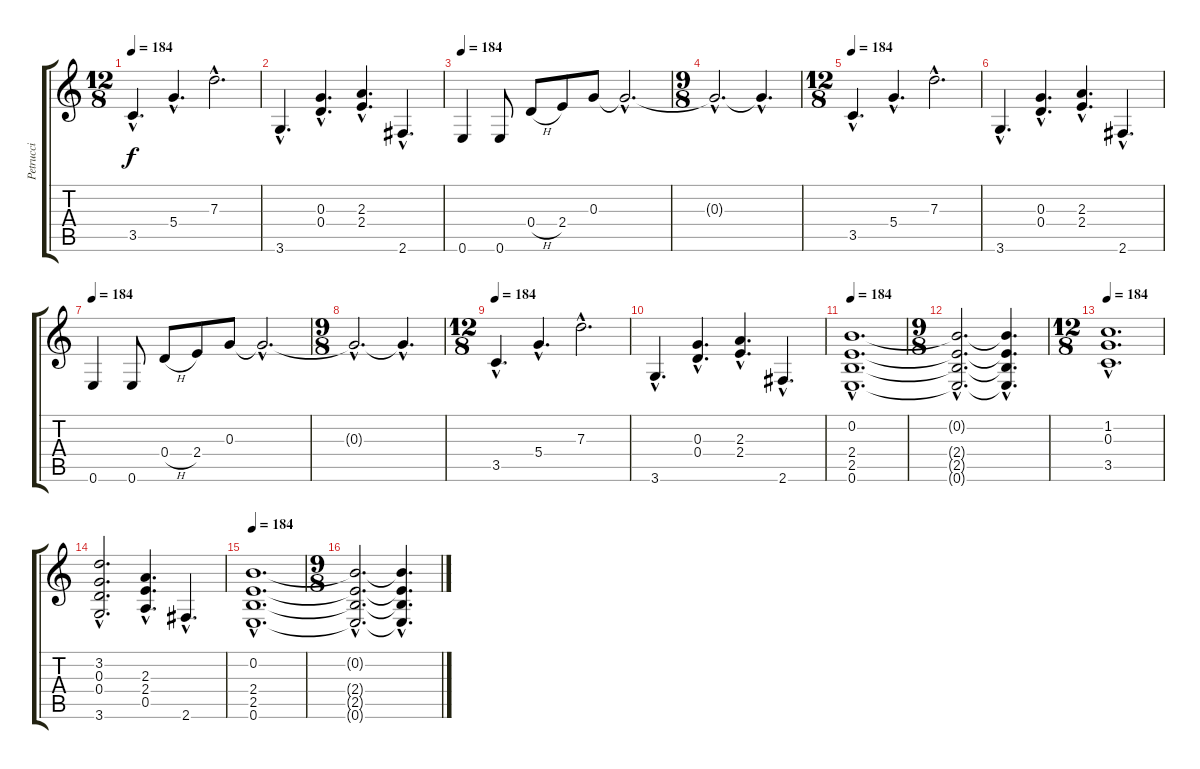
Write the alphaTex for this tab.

\track ("Petrucci" "Petrucci") {instrument electricguitarclean}
\staff {score tabs}
\tuning (E4 B3 G3 D3 A2 E2) {hide}
\ts (12 8)
\tempo 184
\clef g2
\ks c
3.5{hac}.4{d dy f} 5.4{hac}.4{d} 7.3{hac}.2{d} |
3.6{hac}.4{d} (0.3{hac} 0.4{hac}).4{d} (2.3{hac} 2.4{hac}).4{d} 2.6{hac}.4{d} |
\tempo 184
0.6.4 0.6.8 0.4{h}.8 2.4.8 0.3.8 0.3{hac t}.2{d} |
\ts (9 8)
0.3{hac t}.2{d} 0.3{hac t}.4{d} |
\ts (12 8)
\tempo 184
3.5{hac}.4{d} 5.4{hac}.4{d} 7.3{hac}.2{d} |
3.6{hac}.4{d} (0.3{hac} 0.4{hac}).4{d} (2.3{hac} 2.4{hac}).4{d} 2.6{hac}.4{d} |
\tempo 184
0.6.4 0.6.8 0.4{h}.8 2.4.8 0.3.8 0.3{hac t}.2{d} |
\ts (9 8)
0.3{hac t}.2{d} 0.3{hac t}.4{d} |
\ts (12 8)
\tempo 184
3.5{hac}.4{d} 5.4{hac}.4{d} 7.3{hac}.2{d} |
3.6{hac}.4{d} (0.3{hac} 0.4{hac}).4{d} (2.3{hac} 2.4{hac}).4{d} 2.6{hac}.4{d} |
\tempo 184
(0.2{hac} 2.4{hac} 2.5{hac} 0.6{hac}).1{d instrument distortionguitar} |
\ts (9 8)
(0.2{hac t} 2.4{hac t} 2.5{hac t} 0.6{hac t}).2{d} (0.2{hac t} 2.4{hac t} 2.5{hac t} 0.6{hac t}).4{d} |
\ts (12 8)
\tempo 184
(1.2{hac} 0.3{hac} 3.5{hac}).1{d} |
(3.2{hac} 0.3{hac} 0.4{hac} 3.6{hac}).2{d} (2.3{hac} 2.4{hac} 0.5{hac}).4{d} 2.6{hac}.4{d} |
\tempo 184
(0.2{hac} 2.4{hac} 2.5{hac} 0.6{hac}).1{d volume 13} |
\ts (9 8)
(0.2{hac t} 2.4{hac t} 2.5{hac t} 0.6{hac t}).2{d} (0.2{hac t} 2.4{hac t} 2.5{hac t} 0.6{hac t}).4{d}
